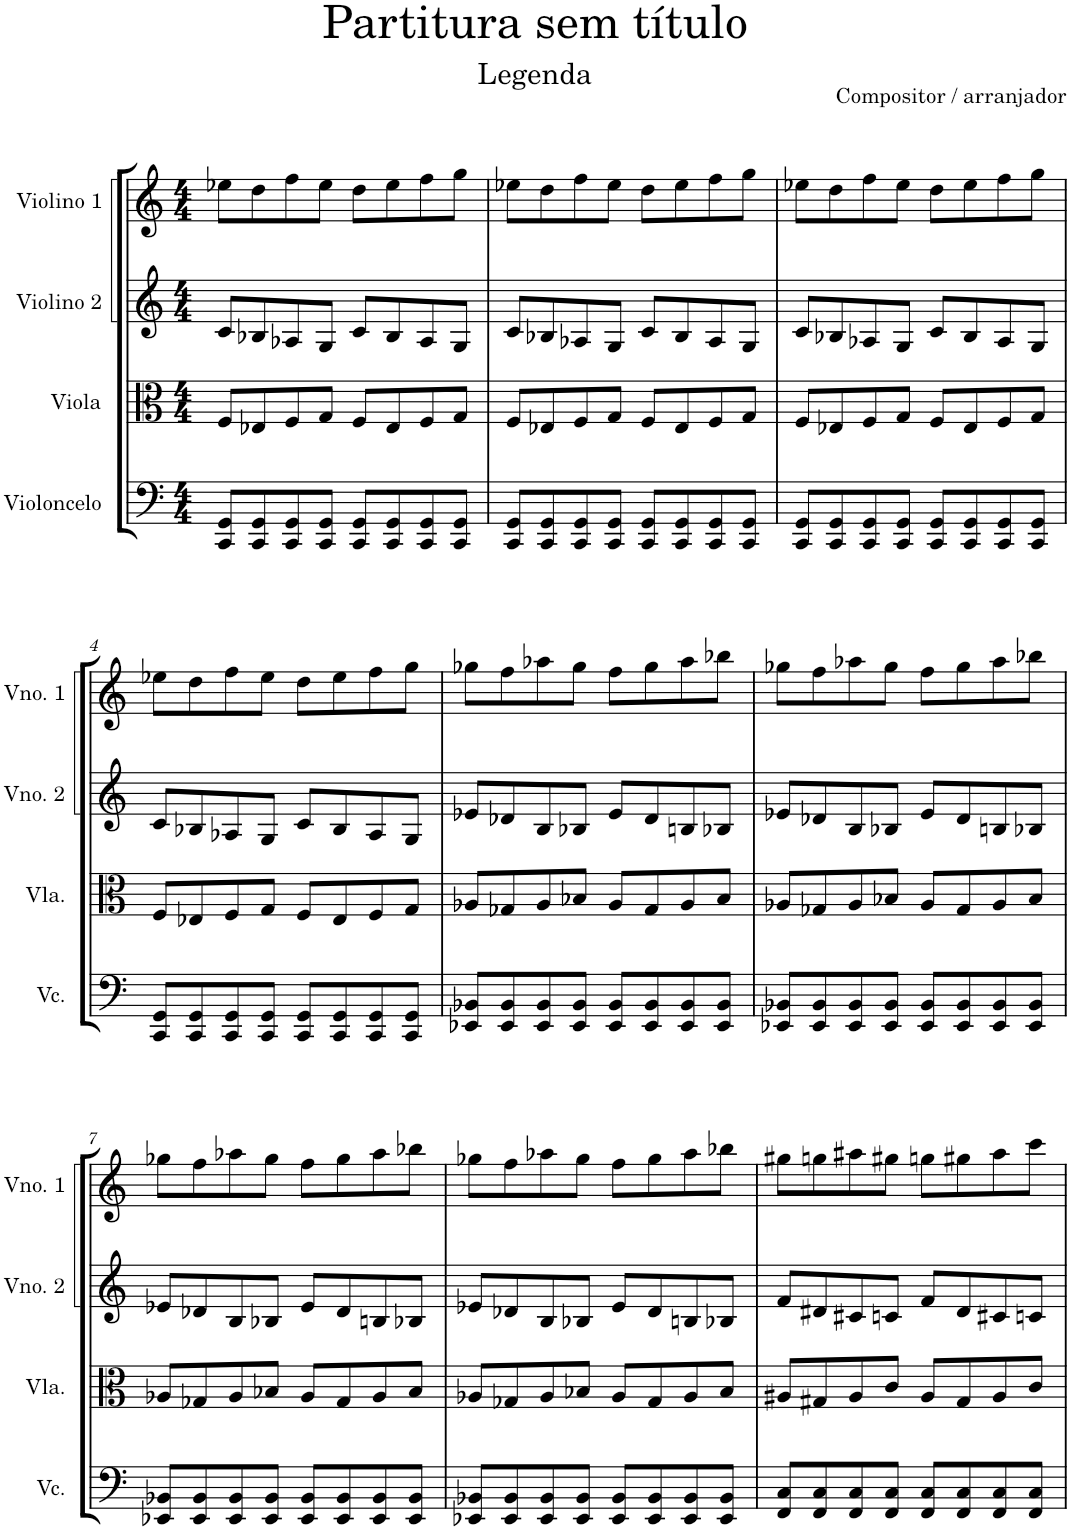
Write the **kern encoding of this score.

**kern	**kern	**kern	**kern
*part4	*part3	*part2	*part1
*staff4	*staff3	*staff2	*staff1
*I"Violoncelo	*I"Viola	*I"Violino 2	*I"Violino 1
*I'Vc.	*I'Vla.	*I'Vno. 2	*I'Vno. 1
*clefF4	*clefC3	*clefG2	*clefG2
*k[]	*k[]	*k[]	*k[]
*M4/4	*M4/4	*M4/4	*M4/4
=1	=1	=1	=1
8CC/ 8GG/L	8F/L	8c/L	8ee-X\L
8CC/ 8GG/	8E-X/	8B-X/	8dd\
8CC/ 8GG/	8F/	8A-X/	8ff\
8CC/ 8GG/J	8G/J	8G/J	8ee-\J
8CC/ 8GG/L	8F/L	8c/L	8dd\L
8CC/ 8GG/	8E-/	8B-/	8ee-\
8CC/ 8GG/	8F/	8A-/	8ff\
8CC/ 8GG/J	8G/J	8G/J	8gg\J
=2	=2	=2	=2
8CC/ 8GG/L	8F/L	8c/L	8ee-X\L
8CC/ 8GG/	8E-X/	8B-X/	8dd\
8CC/ 8GG/	8F/	8A-X/	8ff\
8CC/ 8GG/J	8G/J	8G/J	8ee-\J
8CC/ 8GG/L	8F/L	8c/L	8dd\L
8CC/ 8GG/	8E-/	8B-/	8ee-\
8CC/ 8GG/	8F/	8A-/	8ff\
8CC/ 8GG/J	8G/J	8G/J	8gg\J
=3	=3	=3	=3
8CC/ 8GG/L	8F/L	8c/L	8ee-X\L
8CC/ 8GG/	8E-X/	8B-X/	8dd\
8CC/ 8GG/	8F/	8A-X/	8ff\
8CC/ 8GG/J	8G/J	8G/J	8ee-\J
8CC/ 8GG/L	8F/L	8c/L	8dd\L
8CC/ 8GG/	8E-/	8B-/	8ee-\
8CC/ 8GG/	8F/	8A-/	8ff\
8CC/ 8GG/J	8G/J	8G/J	8gg\J
!!LO:LB:g=z
=4	=4	=4	=4
8CC/ 8GG/L	8F/L	8c/L	8ee-X\L
8CC/ 8GG/	8E-X/	8B-X/	8dd\
8CC/ 8GG/	8F/	8A-X/	8ff\
8CC/ 8GG/J	8G/J	8G/J	8ee-\J
8CC/ 8GG/L	8F/L	8c/L	8dd\L
8CC/ 8GG/	8E-/	8B-/	8ee-\
8CC/ 8GG/	8F/	8A-/	8ff\
8CC/ 8GG/J	8G/J	8G/J	8gg\J
=5	=5	=5	=5
8EE-X/ 8BB-X/L	8A-X/L	8e-X/L	8gg-X\L
8EE-/ 8BB-/	8G-X/	8d-X/	8ff\
8EE-/ 8BB-/	8A-/	8B/	8aa-X\
8EE-/ 8BB-/J	8B-X/J	8B-X/J	8gg-\J
8EE-/ 8BB-/L	8A-/L	8e-/L	8ff\L
8EE-/ 8BB-/	8G-/	8d-/	8gg-\
8EE-/ 8BB-/	8A-/	8Bn/	8aa-\
8EE-/ 8BB-/J	8B-/J	8B-X/J	8bb-X\J
=6	=6	=6	=6
8EE-X/ 8BB-X/L	8A-X/L	8e-X/L	8gg-X\L
8EE-/ 8BB-/	8G-X/	8d-X/	8ff\
8EE-/ 8BB-/	8A-/	8B/	8aa-X\
8EE-/ 8BB-/J	8B-X/J	8B-X/J	8gg-\J
8EE-/ 8BB-/L	8A-/L	8e-/L	8ff\L
8EE-/ 8BB-/	8G-/	8d-/	8gg-\
8EE-/ 8BB-/	8A-/	8Bn/	8aa-\
8EE-/ 8BB-/J	8B-/J	8B-X/J	8bb-X\J
!!LO:LB:g=z
=7	=7	=7	=7
8EE-X/ 8BB-X/L	8A-X/L	8e-X/L	8gg-X\L
8EE-/ 8BB-/	8G-X/	8d-X/	8ff\
8EE-/ 8BB-/	8A-/	8B/	8aa-X\
8EE-/ 8BB-/J	8B-X/J	8B-X/J	8gg-\J
8EE-/ 8BB-/L	8A-/L	8e-/L	8ff\L
8EE-/ 8BB-/	8G-/	8d-/	8gg-\
8EE-/ 8BB-/	8A-/	8Bn/	8aa-\
8EE-/ 8BB-/J	8B-/J	8B-X/J	8bb-X\J
=8	=8	=8	=8
8EE-X/ 8BB-X/L	8A-X/L	8e-X/L	8gg-X\L
8EE-/ 8BB-/	8G-X/	8d-X/	8ff\
8EE-/ 8BB-/	8A-/	8B/	8aa-X\
8EE-/ 8BB-/J	8B-X/J	8B-X/J	8gg-\J
8EE-/ 8BB-/L	8A-/L	8e-/L	8ff\L
8EE-/ 8BB-/	8G-/	8d-/	8gg-\
8EE-/ 8BB-/	8A-/	8Bn/	8aa-\
8EE-/ 8BB-/J	8B-/J	8B-X/J	8bb-X\J
=9	=9	=9	=9
8FF/ 8C/L	8A#X/L	8f/L	8gg#X\L
8FF/ 8C/	8G#X/	8d#X/	8ggn\
8FF/ 8C/	8A#/	8c#X/	8aa#X\
8FF/ 8C/J	8c/J	8cn/J	8gg#X\J
8FF/ 8C/L	8A#/L	8f/L	8ggn\L
8FF/ 8C/	8G#/	8d#/	8gg#X\
8FF/ 8C/	8A#/	8c#X/	8aa#\
8FF/ 8C/J	8c/J	8cn/J	8ccc\J
=	=	=	=
*-	*-	*-	*-
